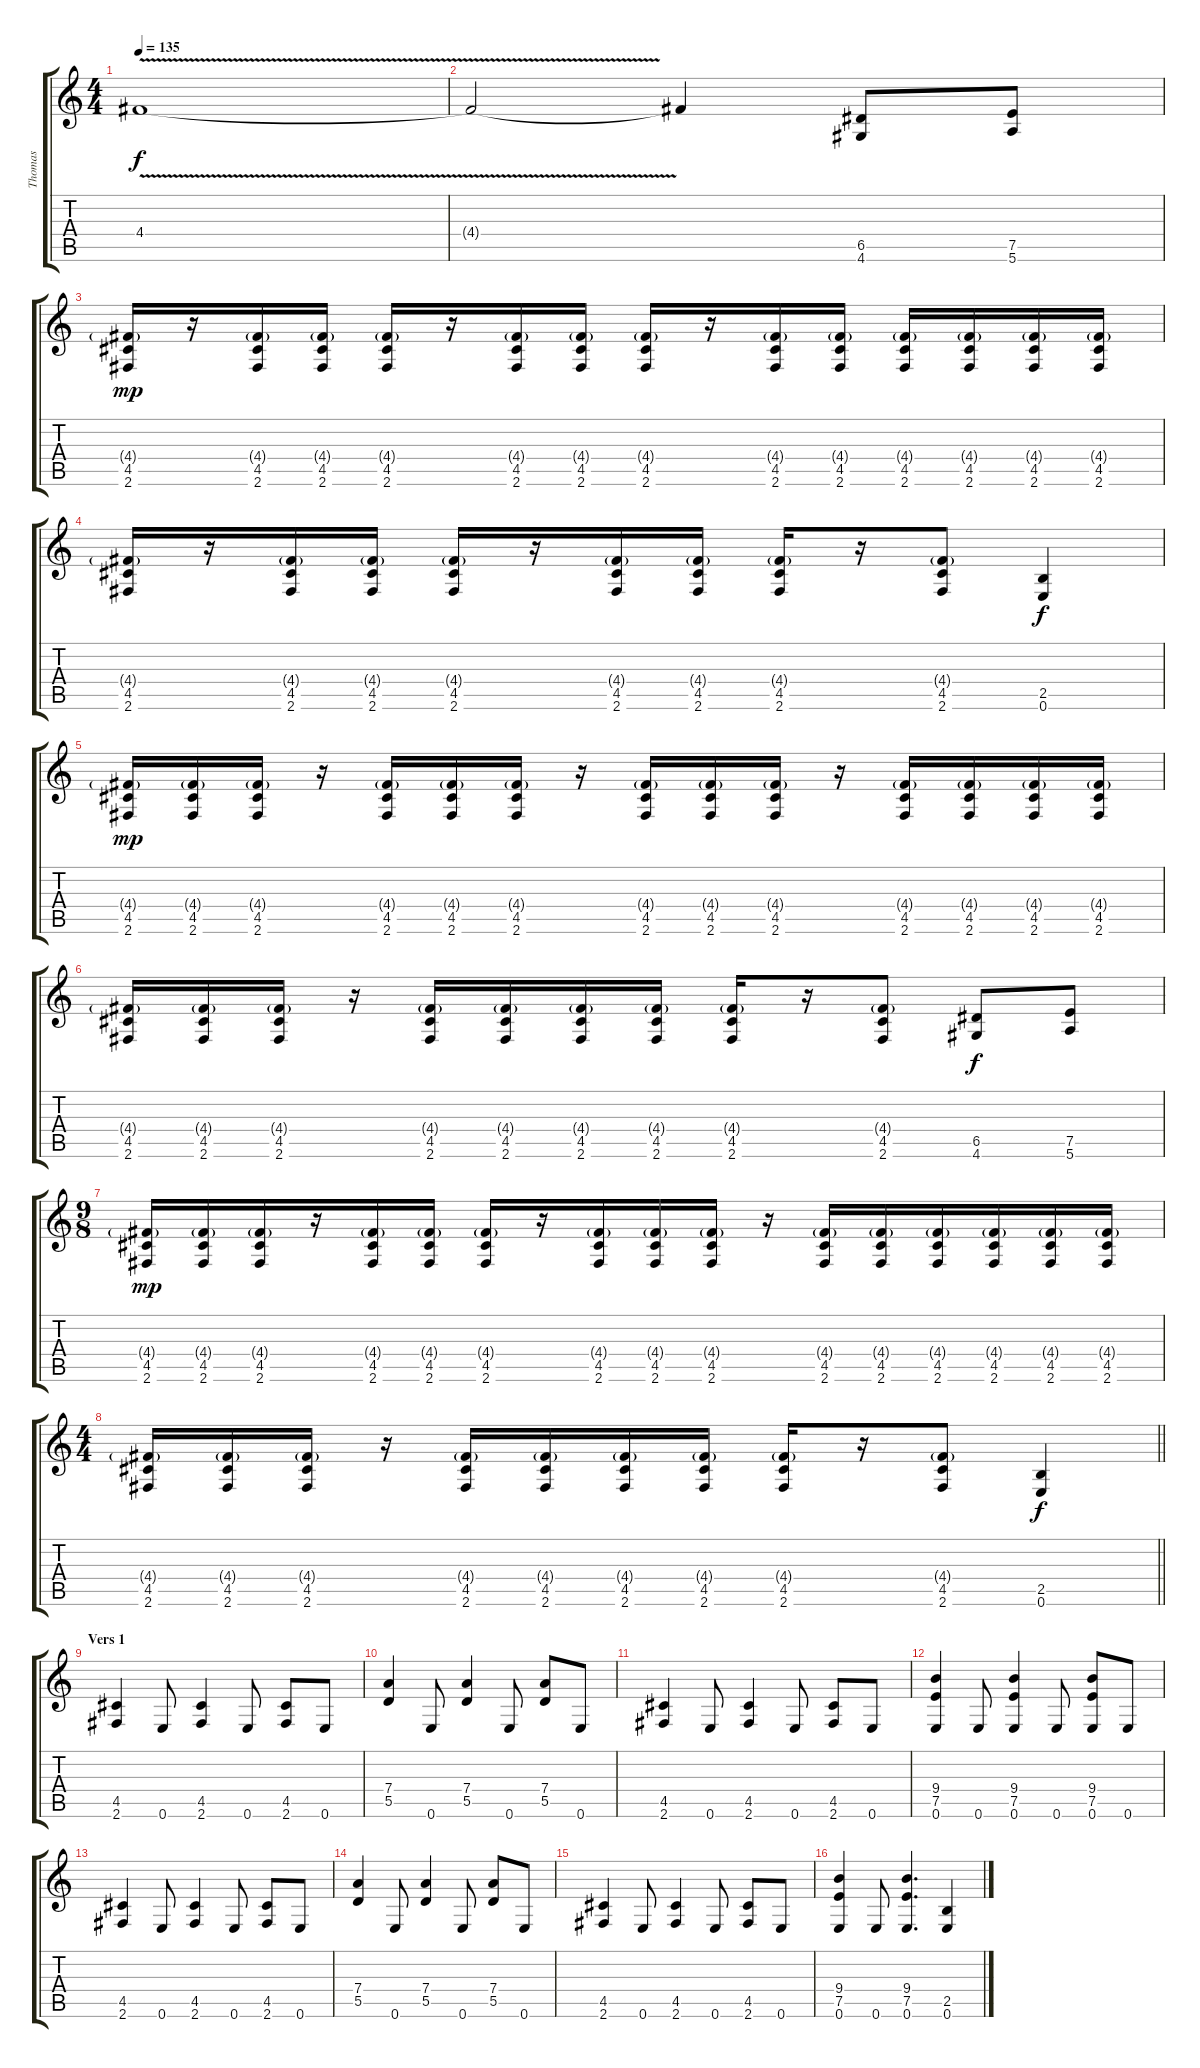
\track ("Thomas" "Thomas") {instrument distortionguitar}
\staff {score tabs}
\tuning (E4 B3 G3 D3 A2 E2) {hide}
\ts (4 4)
\tempo 135
\clef g2
\ks c
4.4{v}.1{dy f} |
4.4{t}.2 4.4{t}.4 (6.5 4.6).8 (7.5 5.6).8 |
(4.4{g} 4.5 2.6).16{dy mp} r.16 (4.4{g} 4.5 2.6).16 (4.4{g} 4.5 2.6).16 (4.4{g} 4.5 2.6).16 r.16 (4.4{g} 4.5 2.6).16 (4.4{g} 4.5 2.6).16 (4.4{g} 4.5 2.6).16 r.16 (4.4{g} 4.5 2.6).16 (4.4{g} 4.5 2.6).16 (4.4{g} 4.5 2.6).16 (4.4{g} 4.5 2.6).16 (4.4{g} 4.5 2.6).16 (4.4{g} 4.5 2.6).16 |
(4.4{g} 4.5 2.6).16 r.16 (4.4{g} 4.5 2.6).16 (4.4{g} 4.5 2.6).16 (4.4{g} 4.5 2.6).16 r.16 (4.4{g} 4.5 2.6).16 (4.4{g} 4.5 2.6).16 (4.4{g} 4.5 2.6).16 r.16 (4.4{g} 4.5 2.6).8 (2.5 0.6).4{dy f} |
(4.4{g} 4.5 2.6).16{dy mp} (4.4{g} 4.5 2.6).16 (4.4{g} 4.5 2.6).16 r.16 (4.4{g} 4.5 2.6).16 (4.4{g} 4.5 2.6).16 (4.4{g} 4.5 2.6).16 r.16 (4.4{g} 4.5 2.6).16 (4.4{g} 4.5 2.6).16 (4.4{g} 4.5 2.6).16 r.16 (4.4{g} 4.5 2.6).16 (4.4{g} 4.5 2.6).16 (4.4{g} 4.5 2.6).16 (4.4{g} 4.5 2.6).16 |
(4.4{g} 4.5 2.6).16 (4.4{g} 4.5 2.6).16 (4.4{g} 4.5 2.6).16 r.16 (4.4{g} 4.5 2.6).16 (4.4{g} 4.5 2.6).16 (4.4{g} 4.5 2.6).16 (4.4{g} 4.5 2.6).16 (4.4{g} 4.5 2.6).16 r.16 (4.4{g} 4.5 2.6).8 (6.5 4.6).8{dy f} (7.5 5.6).8 |
\ts (9 8)
(4.4{g} 4.5 2.6).16{dy mp} (4.4{g} 4.5 2.6).16 (4.4{g} 4.5 2.6).16 r.16 (4.4{g} 4.5 2.6).16 (4.4{g} 4.5 2.6).16 (4.4{g} 4.5 2.6).16 r.16 (4.4{g} 4.5 2.6).16 (4.4{g} 4.5 2.6).16 (4.4{g} 4.5 2.6).16 r.16 (4.4{g} 4.5 2.6).16 (4.4{g} 4.5 2.6).16 (4.4{g} 4.5 2.6).16 (4.4{g} 4.5 2.6).16 (4.4{g} 4.5 2.6).16 (4.4{g} 4.5 2.6).16 |
\ts (4 4)
\barLineRight lightlight
(4.4{g} 4.5 2.6).16 (4.4{g} 4.5 2.6).16 (4.4{g} 4.5 2.6).16 r.16 (4.4{g} 4.5 2.6).16 (4.4{g} 4.5 2.6).16 (4.4{g} 4.5 2.6).16 (4.4{g} 4.5 2.6).16 (4.4{g} 4.5 2.6).16 r.16 (4.4{g} 4.5 2.6).8 (2.5 0.6).4{dy f} |
\section ("" "Vers 1")
(4.5 2.6).4 0.6.8 (4.5 2.6).4 0.6.8 (4.5 2.6).8 0.6.8 |
(7.4 5.5).4 0.6.8 (7.4 5.5).4 0.6.8 (7.4 5.5).8 0.6.8 |
(4.5 2.6).4 0.6.8 (4.5 2.6).4 0.6.8 (4.5 2.6).8 0.6.8 |
(9.4 7.5 0.6).4 0.6.8 (9.4 7.5 0.6).4 0.6.8 (9.4 7.5 0.6).8 0.6.8 |
(4.5 2.6).4 0.6.8 (4.5 2.6).4 0.6.8 (4.5 2.6).8 0.6.8 |
(7.4 5.5).4 0.6.8 (7.4 5.5).4 0.6.8 (7.4 5.5).8 0.6.8 |
(4.5 2.6).4 0.6.8 (4.5 2.6).4 0.6.8 (4.5 2.6).8 0.6.8 |
(9.4 7.5 0.6).4 0.6.8 (9.4 7.5 0.6).4{d} (2.5 0.6).4
